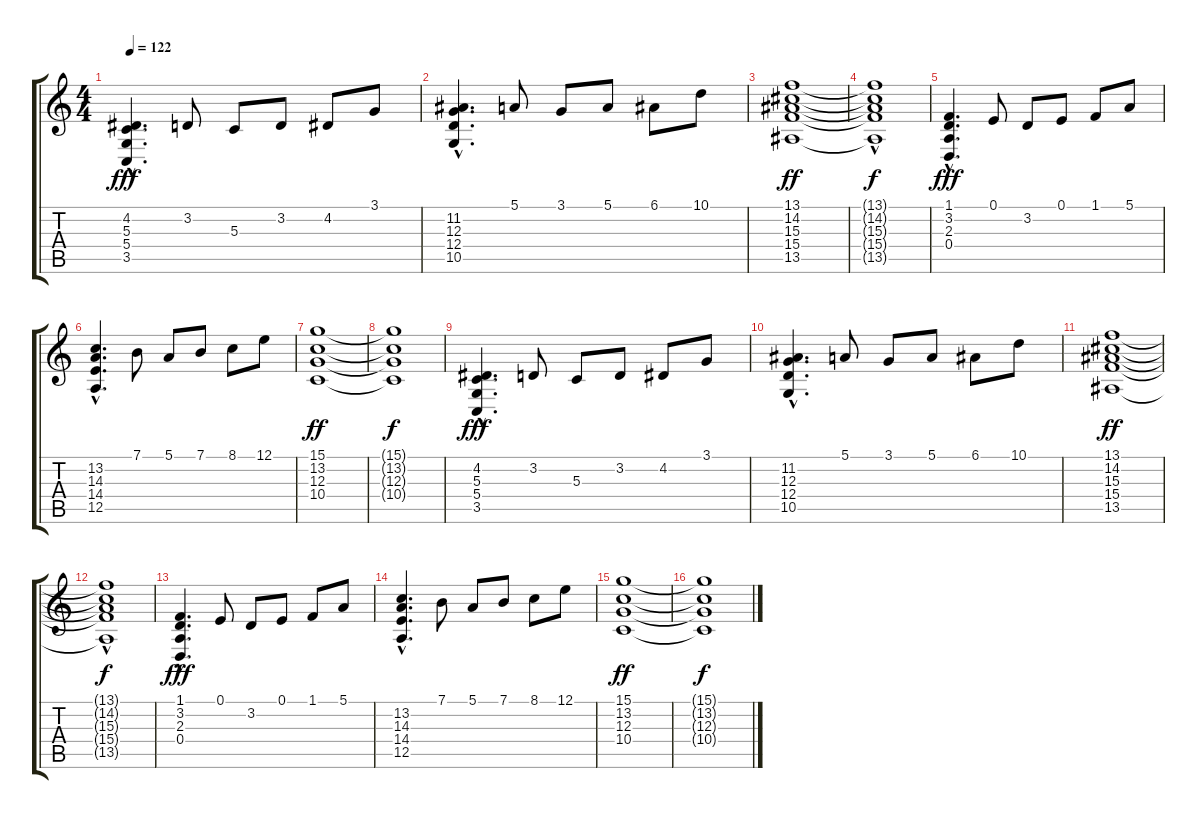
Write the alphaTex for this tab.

\track "" {instrument stringensemble1}
\staff {score tabs}
\tuning (E4 B3 G3 D3 A2 E2) {hide}
\ts (4 4)
\tempo 122
\clef g2
\ks c
(4.2 5.3 5.4 3.5{hac}).4{d dy fff} 3.2.8 5.3.8 3.2.8 4.2.8 3.1.8 |
(11.2{hac} 12.3{hac} 12.4 10.5).4{d} 5.1.8 3.1.8 5.1.8 6.1.8 10.1.8 |
(13.1 14.2 15.3 15.4 13.5).1{dy ff} |
(13.1{hac t} 14.2{t} 15.3{t} 15.4{hac t} 13.5{t}).1{dy f} |
(1.1 3.2 2.3{hac} 0.4{hac}).4{d dy fff} 0.1.8 3.2.8 0.1.8 1.1.8 5.1.8 |
(13.2{hac} 14.3 14.4 12.5{hac}).4{d} 7.1.8 5.1.8 7.1.8 8.1.8 12.1.8 |
(15.1 13.2 12.3 10.4).1{dy ff} |
(15.1{t} 13.2{t} 12.3{t} 10.4{t}).1{dy f} |
(4.2 5.3 5.4 3.5{hac}).4{d dy fff} 3.2.8 5.3.8 3.2.8 4.2.8 3.1.8 |
(11.2{hac} 12.3{hac} 12.4 10.5).4{d} 5.1.8 3.1.8 5.1.8 6.1.8 10.1.8 |
(13.1 14.2 15.3 15.4 13.5).1{dy ff} |
(13.1{hac t} 14.2{t} 15.3{t} 15.4{hac t} 13.5{t}).1{dy f} |
(1.1 3.2 2.3{hac} 0.4{hac}).4{d dy fff} 0.1.8 3.2.8 0.1.8 1.1.8 5.1.8 |
(13.2{hac} 14.3 14.4 12.5{hac}).4{d} 7.1.8 5.1.8 7.1.8 8.1.8 12.1.8 |
(15.1 13.2 12.3 10.4).1{dy ff} |
(15.1{t} 13.2{t} 12.3{t} 10.4{t}).1{dy f}
